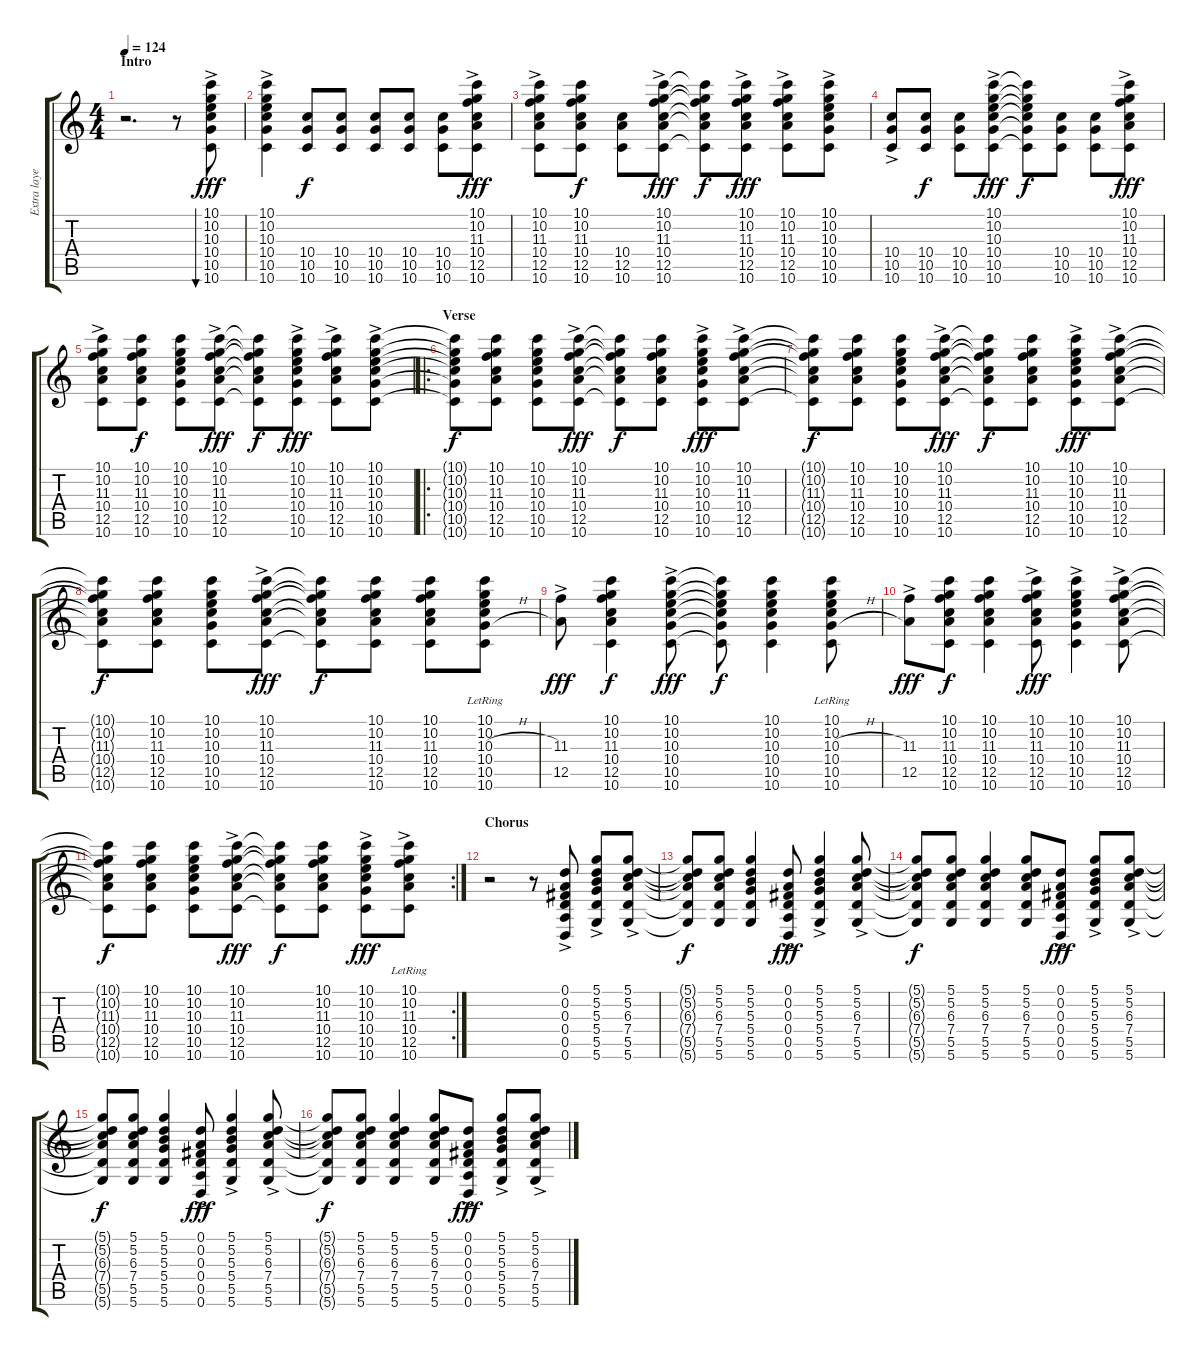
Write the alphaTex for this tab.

\track ("Extra layer" "Extra laye") {instrument acousticguitarsteel}
\staff {score tabs}
\tuning (D4 A3 Gb3 D3 A2 D2) {hide}
\ts (4 4)
\section ("" "Intro")
\tempo 124
\clef g2
\ks c
r.2{d dy fff instrument acousticguitarsteel} r.8 (10.1{ac} 10.2{ac} 10.3{ac} 10.4{ac} 10.5{ac} 10.6{ac}).8{bu 60} |
(10.1{ac} 10.2{ac} 10.3{ac} 10.4{ac} 10.5{ac} 10.6{ac}).4 (10.4 10.5 10.6).8{dy f} (10.4 10.5 10.6).8 (10.4 10.5 10.6).8 (10.4 10.5 10.6).8 (10.4 10.5 10.6).8 (10.1{ac} 10.2{ac} 11.3{ac} 10.4{ac} 12.5{ac} 10.6{ac}).8{dy fff} |
(10.1{ac} 10.2{ac} 11.3{ac} 10.4{ac} 12.5{ac} 10.6{ac}).8 (10.1 10.2 11.3 10.4 12.5 10.6).8{dy f} (10.4 12.5 10.6).8 (10.1{ac} 10.2{ac} 11.3{ac} 10.4{ac} 12.5{ac} 10.6{ac}).8{dy fff} (10.1{t} 10.2{t} 11.3{t} 10.4{t} 12.5{t} 10.6{t}).8{dy f} (10.1{ac} 10.2{ac} 11.3{ac} 10.4{ac} 12.5{ac} 10.6{ac}).8{dy fff} (10.1{ac} 10.2{ac} 11.3{ac} 10.4{ac} 12.5{ac} 10.6{ac}).8 (10.1{ac} 10.2{ac} 10.3{ac} 10.4{ac} 10.5{ac} 10.6{ac}).8 |
(10.4{ac} 10.5{ac} 10.6{ac}).8 (10.4 10.5 10.6).8{dy f} (10.4 10.5 10.6).8 (10.1{ac} 10.2{ac} 10.3{ac} 10.4{ac} 10.5{ac} 10.6{ac}).8{dy fff} (10.1{t} 10.2{t} 10.3{t} 10.4{t} 10.5{t} 10.6{t}).8{dy f} (10.4 10.5 10.6).8 (10.4 10.5 10.6).8 (10.1{ac} 10.2{ac} 11.3{ac} 10.4{ac} 12.5{ac} 10.6{ac}).8{dy fff} |
(10.1{ac} 10.2{ac} 11.3{ac} 10.4{ac} 12.5{ac} 10.6{ac}).8 (10.1 10.2 11.3 10.4 12.5 10.6).8{dy f} (10.1 10.2 10.3 10.4 10.5 10.6).8 (10.1{ac} 10.2{ac} 11.3{ac} 10.4{ac} 12.5{ac} 10.6{ac}).8{dy fff} (10.1{t} 10.2{t} 11.3{t} 10.4{t} 12.5{t} 10.6{t}).8{dy f} (10.1{ac} 10.2{ac} 10.3{ac} 10.4{ac} 10.5{ac} 10.6{ac}).8{dy fff} (10.1{ac} 10.2{ac} 11.3{ac} 10.4{ac} 12.5{ac} 10.6{ac}).8 (10.1{ac} 10.2{ac} 10.3{ac} 10.4{ac} 10.5{ac} 10.6{ac}).8 |
\ro
\section ("" "Verse")
(10.1{t} 10.2{t} 10.3{t} 10.4{t} 10.5{t} 10.6{t}).8{dy f} (10.1 10.2 11.3 10.4 12.5 10.6).8 (10.1 10.2 10.3 10.4 10.5 10.6).8 (10.1{ac} 10.2{ac} 11.3{ac} 10.4{ac} 12.5{ac} 10.6{ac}).8{dy fff} (10.1{t} 10.2{t} 11.3{t} 10.4{t} 12.5{t} 10.6{t}).8{dy f} (10.1 10.2 11.3 10.4 12.5 10.6).8 (10.1{ac} 10.2{ac} 10.3{ac} 10.4{ac} 10.5{ac} 10.6{ac}).8{dy fff} (10.1{ac} 10.2{ac} 11.3{ac} 10.4{ac} 12.5{ac} 10.6{ac}).8 |
(10.1{t} 10.2{t} 11.3{t} 10.4{t} 12.5{t} 10.6{t}).8{dy f} (10.1 10.2 11.3 10.4 12.5 10.6).8 (10.1 10.2 10.3 10.4 10.5 10.6).8 (10.1{ac} 10.2{ac} 11.3{ac} 10.4{ac} 12.5{ac} 10.6{ac}).8{dy fff} (10.1{t} 10.2{t} 11.3{t} 10.4{t} 12.5{t} 10.6{t}).8{dy f} (10.1 10.2 11.3 10.4 12.5 10.6).8 (10.1{ac} 10.2{ac} 10.3{ac} 10.4{ac} 10.5{ac} 10.6{ac}).8{dy fff} (10.1{ac} 10.2{ac} 11.3{ac} 10.4{ac} 12.5{ac} 10.6{ac}).8 |
(10.1{t} 10.2{t} 11.3{t} 10.4{t} 12.5{t} 10.6{t}).8{dy f} (10.1 10.2 11.3 10.4 12.5 10.6).8 (10.1 10.2 10.3 10.4 10.5 10.6).8 (10.1{ac} 10.2{ac} 11.3{ac} 10.4{ac} 12.5{ac} 10.6{ac}).8{dy fff} (10.1{t} 10.2{t} 11.3{t} 10.4{t} 12.5{t} 10.6{t}).8{dy f} (10.1 10.2 11.3 10.4 12.5 10.6).8 (10.1 10.2 11.3 10.4 12.5 10.6).8 (10.1{lr} 10.2{lr} 10.3{h} 10.4 10.5{h} 10.6{lr}).8 |
(11.3{ac} 12.5{ac}).8{dy fff} (10.1 10.2 11.3 10.4 12.5 10.6).4{dy f} (10.1{ac} 10.2{ac} 10.3{ac} 10.4{ac} 10.5{ac} 10.6{ac}).8{dy fff} (10.1{t} 10.2{t} 10.3{t} 10.4{t} 10.5{t} 10.6{t}).8{dy f} (10.1 10.2 10.3 10.4 10.5 10.6).4 (10.1{lr} 10.2{lr} 10.3{h} 10.4{lr} 10.5{h} 10.6{lr}).8 |
(11.3{ac} 12.5{ac}).8{dy fff} (10.1 10.2 11.3 10.4 12.5 10.6).8{dy f} (10.1 10.2 11.3 10.4 12.5 10.6).4 (10.1{ac} 10.2{ac} 11.3{ac} 10.4{ac} 12.5{ac} 10.6{ac}).8{dy fff} (10.1{ac} 10.2{ac} 10.3{ac} 10.4{ac} 10.5{ac} 10.6{ac}).4 (10.1{ac} 10.2{ac} 11.3{ac} 10.4{ac} 12.5{ac} 10.6{ac}).8 |
\rc 2
(10.1{t} 10.2{t} 11.3{t} 10.4{t} 12.5{t} 10.6{t}).8{dy f} (10.1 10.2 11.3 10.4 12.5 10.6).8 (10.1 10.2 10.3 10.4 10.5 10.6).8 (10.1{ac} 10.2{ac} 11.3{ac} 10.4{ac} 12.5{ac} 10.6{ac}).8{dy fff} (10.1{t} 10.2{t} 11.3{t} 10.4{t} 12.5{t} 10.6{t}).8{dy f} (10.1 10.2 11.3 10.4 12.5 10.6).8 (10.1{ac} 10.2{ac} 10.3{ac} 10.4{ac} 10.5{ac} 10.6{ac}).8{dy fff} (10.1{ac lr} 10.2{ac lr} 11.3{ac lr} 10.4{ac lr} 12.5{ac lr} 10.6{ac lr}).8 |
\section ("" "Chorus")
r.2 r.8 (0.1{ac} 0.2{ac} 0.3{ac} 0.4{ac} 0.5{ac} 0.6{ac}).8 (5.1{ac} 5.2{ac} 5.3{ac} 5.4{ac} 5.5{ac} 5.6{ac}).8 (5.1{ac} 5.2{ac} 6.3{ac} 7.4{ac} 5.5{ac} 5.6{ac}).8 |
(5.1{t} 5.2{t} 6.3{t} 7.4{t} 5.5{t} 5.6{t}).8{dy f} (5.1 5.2 6.3 7.4 5.5 5.6).8 (5.1 5.2 5.3 5.4 5.5 5.6).4 (0.1{ac} 0.2{ac} 0.3{ac} 0.4{ac} 0.5{ac} 0.6{ac}).8{dy fff} (5.1{ac} 5.2{ac} 5.3{ac} 5.4{ac} 5.5{ac} 5.6{ac}).4 (5.1{ac} 5.2{ac} 6.3{ac} 7.4{ac} 5.5{ac} 5.6{ac}).8 |
(5.1{t} 5.2{t} 6.3{t} 7.4{t} 5.5{t} 5.6{t}).8{dy f} (5.1 5.2 6.3 7.4 5.5 5.6).8 (5.1 5.2 6.3 7.4 5.5 5.6).4 (5.1 5.2 6.3 7.4 5.5 5.6).8 (0.1{ac} 0.2{ac} 0.3{ac} 0.4{ac} 0.5{ac} 0.6{ac}).8{dy fff} (5.1{ac} 5.2{ac} 5.3{ac} 5.4{ac} 5.5{ac} 5.6{ac}).8 (5.1{ac} 5.2{ac} 6.3{ac} 7.4{ac} 5.5{ac} 5.6{ac}).8 |
(5.1{t} 5.2{t} 6.3{t} 7.4{t} 5.5{t} 5.6{t}).8{dy f} (5.1 5.2 6.3 7.4 5.5 5.6).8 (5.1 5.2 5.3 5.4 5.5 5.6).4 (0.1{ac} 0.2{ac} 0.3{ac} 0.4{ac} 0.5{ac} 0.6{ac}).8{dy fff} (5.1{ac} 5.2{ac} 5.3{ac} 5.4{ac} 5.5{ac} 5.6{ac}).4 (5.1{ac} 5.2{ac} 6.3{ac} 7.4{ac} 5.5{ac} 5.6{ac}).8 |
(5.1{t} 5.2{t} 6.3{t} 7.4{t} 5.5{t} 5.6{t}).8{dy f} (5.1 5.2 6.3 7.4 5.5 5.6).8 (5.1 5.2 6.3 7.4 5.5 5.6).4 (5.1 5.2 6.3 7.4 5.5 5.6).8 (0.1{ac} 0.2{ac} 0.3{ac} 0.4{ac} 0.5{ac} 0.6{ac}).8{dy fff} (5.1{ac} 5.2{ac} 5.3{ac} 5.4{ac} 5.5{ac} 5.6{ac}).8 (5.1{ac} 5.2{ac} 6.3{ac} 7.4{ac} 5.5{ac} 5.6{ac}).8
